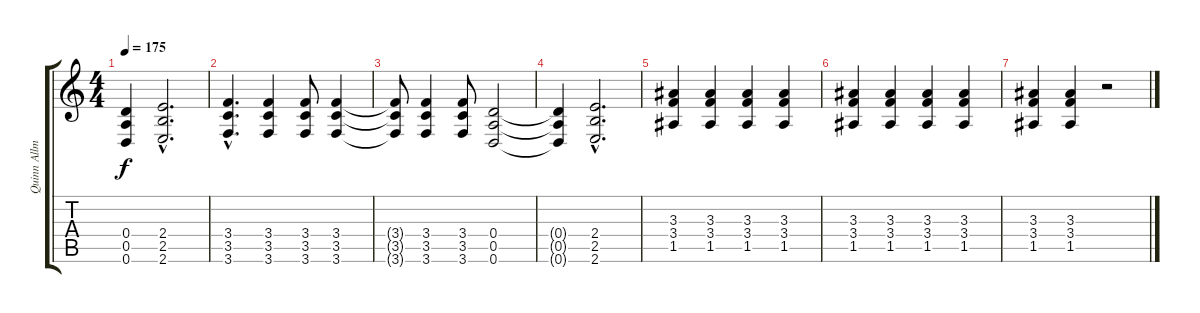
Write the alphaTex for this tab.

\track ("Quinn Allman (Guitar)" "Quinn Allm") {instrument acousticguitarsteel}
\staff {score tabs}
\tuning (E4 B3 G3 D3 A2 D2) {hide}
\ts (4 4)
\tempo 175
\clef g2
\ks c
(0.4{t} 0.5{t} 0.6{t}).4{dy f} (2.4{hac} 2.5{hac} 2.6{hac}).2{d} |
(3.4{hac} 3.5{hac} 3.6{hac}).4{d volume 16 instrument distortionguitar} (3.4 3.5 3.6).4 (3.4 3.5 3.6).8 (3.4 3.5 3.6).4 |
(3.4{t} 3.5{t} 3.6{t}).8 (3.4 3.5 3.6).4 (3.4 3.5 3.6).8 (0.4 0.5 0.6).2 |
(0.4{t} 0.5{t} 0.6{t}).4 (2.4{hac} 2.5{hac} 2.6{hac}).2{d} |
(3.3 3.4 1.5).4{volume 16 instrument distortionguitar} (3.3 3.4 1.5).4 (3.3 3.4 1.5).4 (3.3 3.4 1.5).4 |
(3.3 3.4 1.5).4{volume 16 instrument distortionguitar} (3.3 3.4 1.5).4 (3.3 3.4 1.5).4 (3.3 3.4 1.5).4 |
(3.3 3.4 1.5).4 (3.3 3.4 1.5).4 r.2
